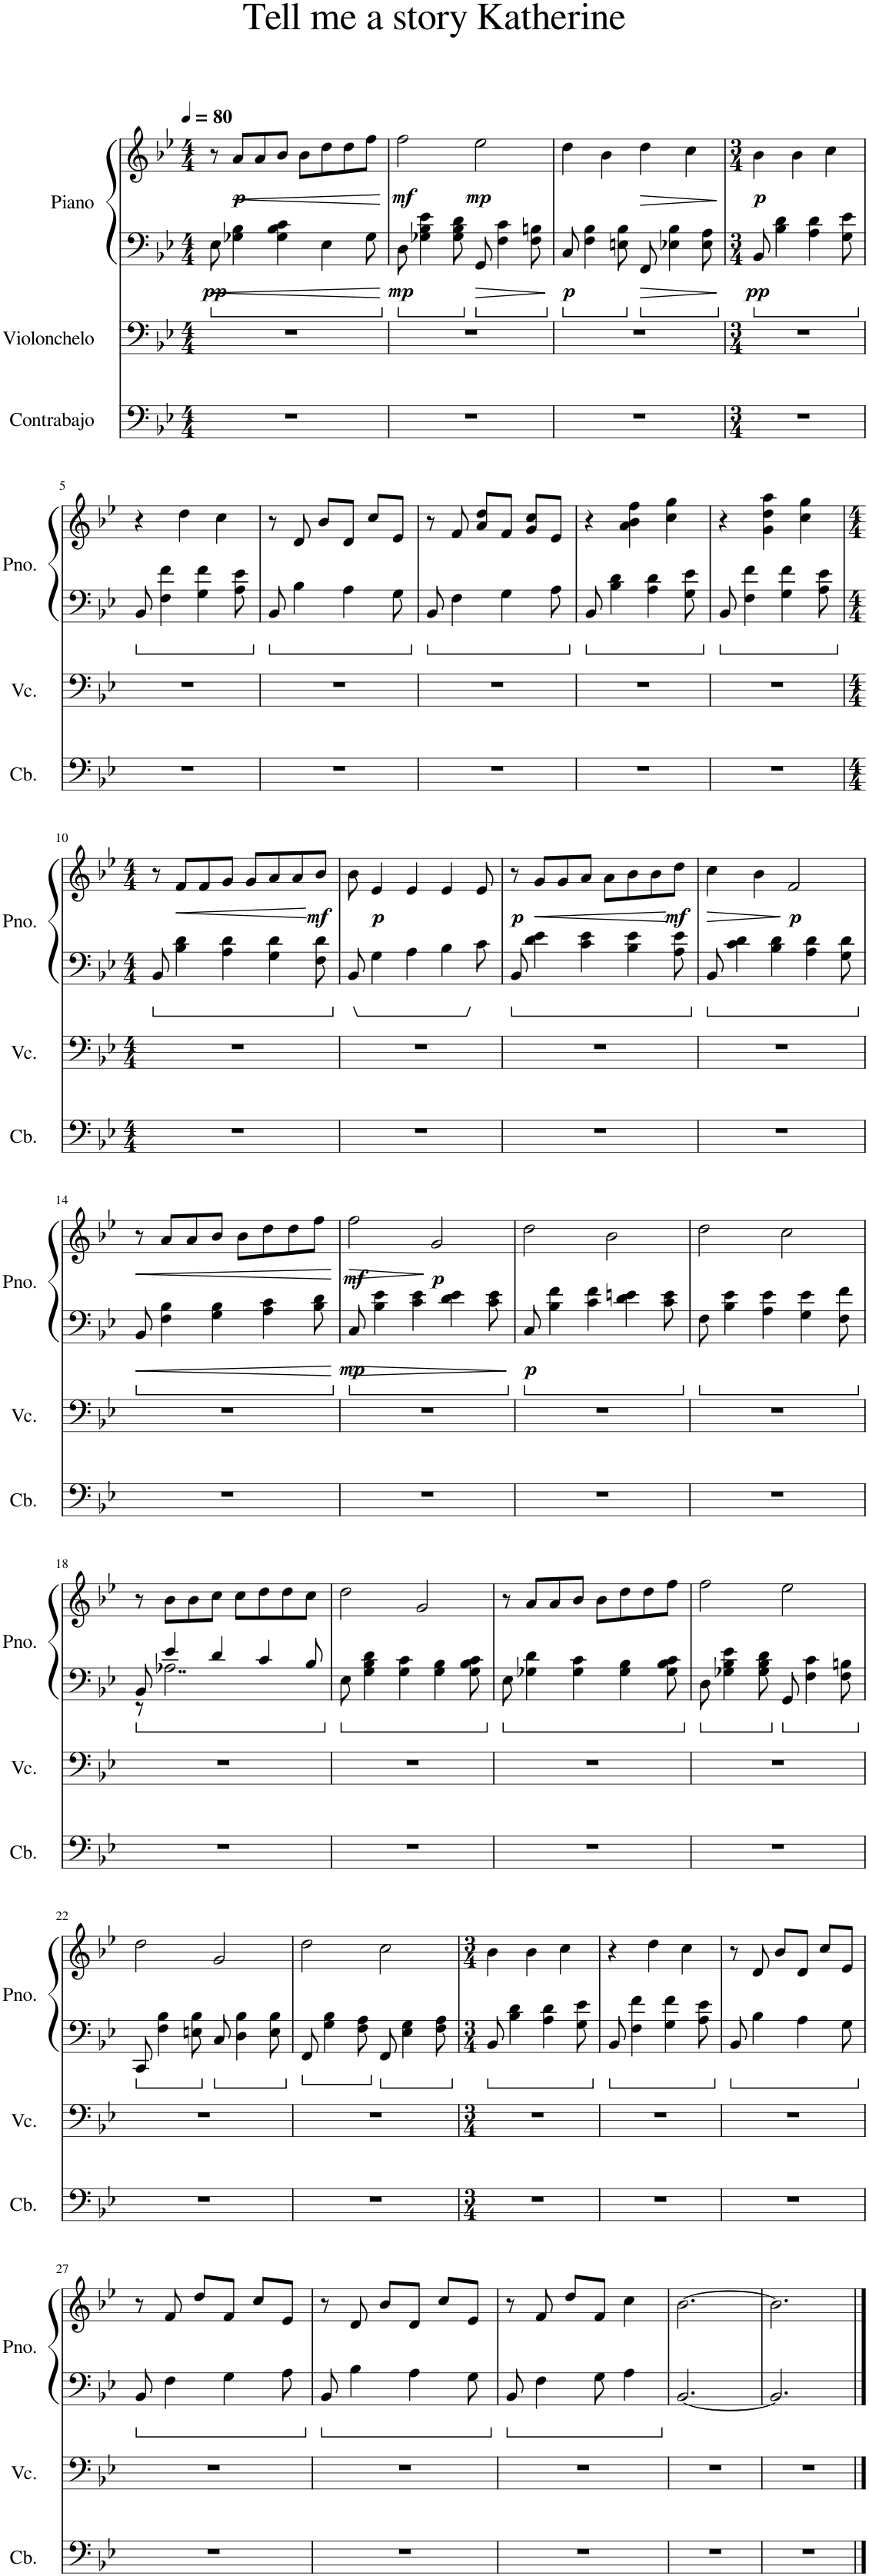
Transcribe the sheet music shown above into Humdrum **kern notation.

**kern	**kern	**kern	**kern	**dynam
*part3	*part2	*part1	*part1	*part1
*staff4	*staff3	*staff2	*staff1	*staff1/2
*I"Contrabajo	*I"Violonchelo	*I"Piano	*	*
*I'Cb.	*I'Vc.	*I'Pno.	*	*
*clefF4	*clefF4	*clefF4	*clefG2	*
*Trd7c12	*	*	*	*
*k[b-e-]	*k[b-e-]	*k[b-e-]	*k[b-e-]	*
*M4/4	*M4/4	*M4/4	*M4/4	*
*MM80	*MM80	*MM80	*MM80	*
=1	=1	=1	=1	=1
!	!	!	!	!LO:DY:b=2
1r	1r	8E-\	8r	pp
!	!	!	!	!LO:HP:b
!	!	!	!	!LO:DY:n=1:b
.	.	4G-X\ 4B-\	8a/L	< p
.	.	.	8a/	.
.	.	4G-\ 4B-\ 4c\	8b-/J	.
.	.	.	8b-\L	.
.	.	4E-\	8dd\	.
.	.	.	8dd\	.
.	.	8G-\	8ff\J	.
.	.	.	.	[
=2	=2	=2	=2	=2
!	!	!	!	!LO:DY:b=2
!	!	!	!	!LO:DY:n=1:b
1r	1r	8D\	2ff\	mp mf
.	.	4G-X\ 4B-\ 4e-\	.	.
.	.	8G-\ 8B-\ 8d\	.	.
!	!	!	!	!LO:DY:n=2:b
.	.	8GG/	2ee-\	mp
.	.	4F\ 4c\	.	.
.	.	8F\ 8Bn\	.	.
=3	=3	=3	=3	=3
!	!	!	!	!LO:DY:b=2
1r	1r	8C/	4dd\	p
.	.	4F\ 4B-\	.	.
.	.	.	4b-\	.
.	.	8En\ 8B-\	.	.
!	!	!	!	!LO:HP:b
.	.	8FF/	4dd\	>
.	.	4E-X\ 4B-\	.	.
.	.	.	4cc\	.
.	.	8E-\ 8A\	.	.
.	.	.	.	]
=4	=4	=4	=4	=4
*M3/4	*M3/4	*M3/4	*M3/4	*
!	!	!	!	!LO:DY:b=2
!	!	!	!	!LO:DY:n=1:b
2.r	2.r	8BB-/	4b-\	pp p
.	.	4B-\ 4d\	.	.
.	.	.	4b-\	.
.	.	4A\ 4d\	.	.
.	.	.	4cc\	.
.	.	8G\ 8e-\	.	.
!!LO:LB:g=z
=5	=5	=5	=5	=5
2.r	2.r	8BB-/	4r	.
.	.	4F\ 4f\	.	.
.	.	.	4dd\	.
.	.	4G\ 4f\	.	.
.	.	.	4cc\	.
.	.	8A\ 8e-\	.	.
=6	=6	=6	=6	=6
2.r	2.r	8BB-/	8r	.
.	.	4B-\	8d/	.
.	.	.	8b-/L	.
.	.	4A\	8d/J	.
.	.	.	8cc/L	.
.	.	8G\	8e-/J	.
=7	=7	=7	=7	=7
2.r	2.r	8BB-/	8r	.
.	.	4F\	8f/	.
.	.	.	8a/ 8dd/L	.
.	.	4G\	8f/J	.
.	.	.	8g/ 8cc/L	.
.	.	8A\	8e-/J	.
=8	=8	=8	=8	=8
2.r	2.r	8BB-/	4r	.
.	.	4B-\ 4d\	.	.
.	.	.	4a\ 4b-\ 4ff\	.
.	.	4A\ 4d\	.	.
.	.	.	4cc\ 4gg\	.
.	.	8G\ 8e-\	.	.
=9	=9	=9	=9	=9
2.r	2.r	8BB-/	4r	.
.	.	4F\ 4f\	.	.
.	.	.	4g\ 4dd\ 4aa\	.
.	.	4G\ 4f\	.	.
.	.	.	4cc\ 4gg\	.
.	.	8A\ 8e-\	.	.
!!LO:LB:g=z
=10	=10	=10	=10	=10
*M4/4	*M4/4	*M4/4	*M4/4	*
1r	1r	8BB-/	8r	.
!	!	!	!	!LO:HP:b
.	.	4B-\ 4d\	8f/L	<
.	.	.	8f/	.
.	.	4A\ 4d\	8g/J	.
.	.	.	8g/L	.
.	.	4G\ 4d\	8a/	.
.	.	.	8a/	.
!	!	!	!	!LO:DY:n=1:b
.	.	8F\ 8d\	8b-/J	[ mf
=11	=11	=11	=11	=11
1r	1r	8BB-/	8b-\	.
!	!	!	!	!LO:DY:b
.	.	4G\	4e-/	p
.	.	4A\	4e-/	.
.	.	4B-\	4e-/	.
.	.	8c\	8e-/	.
=12	=12	=12	=12	=12
!	!	!	!	!LO:DY:b
1r	1r	8BB-/	8r	p
!	!	!	!	!LO:HP:b
.	.	4d\ 4e-\	8g/L	<
.	.	.	8g/	.
.	.	4c\ 4e-\	8a/J	.
.	.	.	8a\L	.
.	.	4B-\ 4e-\	8b-\	.
.	.	.	8b-\	.
!	!	!	!	!LO:DY:n=1:b
.	.	8A\ 8e-\	8dd\J	[ mf
=13	=13	=13	=13	=13
!	!	!	!	!LO:HP:b
1r	1r	8BB-/	4cc\	>
.	.	4c\ 4d\	.	.
.	.	.	4b-\	.
.	.	4B-\ 4d\	.	.
!	!	!	!	!LO:DY:n=1:b
.	.	.	2f/	] p
.	.	4A\ 4d\	.	.
.	.	8G\ 8d\	.	.
!!LO:LB:g=z
=14	=14	=14	=14	=14
!	!	!	!	!LO:HP:b
1r	1r	8BB-/	8r	<
.	.	4F\ 4B-\	8a/L	.
.	.	.	8a/	.
.	.	4G\ 4B-\	8b-/J	.
.	.	.	8b-\L	.
.	.	4A\ 4c\	8dd\	.
.	.	.	8dd\	.
.	.	8B-\ 8d\	8ff\J	.
.	.	.	.	[
=15	=15	=15	=15	=15
!	!	!	!	!LO:HP:b
!	!	!	!	!LO:DY:n=1:b=2
!	!	!	!	!LO:DY:n=2:b
1r	1r	8C/	2ff\	> mp mf
.	.	4B-\ 4e-\	.	.
.	.	4c\ 4e-\	.	.
!	!	!	!	!LO:DY:n=3:b
.	.	.	2g/	] p
.	.	4d\ 4e-\	.	.
.	.	8c\ 8e-\	.	.
=16	=16	=16	=16	=16
!	!	!	!	!LO:DY:b=2
1r	1r	8C/	2dd\	p
.	.	4B-\ 4f\	.	.
.	.	4c\ 4f\	.	.
.	.	.	2b-\	.
.	.	4d\ 4en\	.	.
.	.	8c\ 8e\	.	.
=17	=17	=17	=17	=17
1r	1r	8F\	2dd\	.
.	.	4B-\ 4e-\	.	.
.	.	4A\ 4e-\	.	.
.	.	.	2cc\	.
.	.	4G\ 4e-\	.	.
.	.	8F\ 8f\	.	.
!!LO:LB:g=z
=18	=18	=18	=18	=18
*	*	*^	*	*
1r	1r	8BB-/	8r	8r	.
.	.	4e-/	2..A-X\	8b-\L	.
.	.	.	.	8b-\	.
.	.	4d/	.	8cc\J	.
.	.	.	.	8cc\L	.
.	.	4c/	.	8dd\	.
.	.	.	.	8dd\	.
.	.	8B-/	.	8cc\J	.
*	*	*v	*v	*	*
=19	=19	=19	=19	=19
1r	1r	8E-\	2dd\	.
.	.	4G\ 4B-\ 4d\	.	.
.	.	4G\ 4c\	.	.
.	.	.	2g/	.
.	.	4G\ 4B-\	.	.
.	.	8G\ 8B-\ 8c\	.	.
=20	=20	=20	=20	=20
1r	1r	8E-\	8r	.
.	.	4G-X\ 4d\	8a/L	.
.	.	.	8a/	.
.	.	4G-\ 4c\	8b-/J	.
.	.	.	8b-\L	.
.	.	4G-\ 4B-\	8dd\	.
.	.	.	8dd\	.
.	.	8G-\ 8B-\ 8c\	8ff\J	.
=21	=21	=21	=21	=21
1r	1r	8D\	2ff\	.
.	.	4G-X\ 4B-\ 4e-\	.	.
.	.	8G-\ 8B-\ 8d\	.	.
.	.	8GG/	2ee-\	.
.	.	4F\ 4c\	.	.
.	.	8F\ 8Bn\	.	.
!!LO:LB:g=z
=22	=22	=22	=22	=22
1r	1r	8CC/	2dd\	.
.	.	4F\ 4B-\	.	.
.	.	8En\ 8B-\	.	.
.	.	8C/	2g/	.
.	.	4D\ 4B-\	.	.
.	.	8E\ 8B-\	.	.
=23	=23	=23	=23	=23
1r	1r	8FF/	2dd\	.
.	.	4G\ 4B-\	.	.
.	.	8F\ 8A\	.	.
.	.	8FF/	2cc\	.
.	.	4E-\ 4G\	.	.
.	.	8F\ 8A\	.	.
=24	=24	=24	=24	=24
*M3/4	*M3/4	*M3/4	*M3/4	*
2.r	2.r	8BB-/	4b-\	.
.	.	4B-\ 4d\	.	.
.	.	.	4b-\	.
.	.	4A\ 4d\	.	.
.	.	.	4cc\	.
.	.	8G\ 8e-\	.	.
=25	=25	=25	=25	=25
2.r	2.r	8BB-/	4r	.
.	.	4F\ 4f\	.	.
.	.	.	4dd\	.
.	.	4G\ 4f\	.	.
.	.	.	4cc\	.
.	.	8A\ 8e-\	.	.
=26	=26	=26	=26	=26
2.r	2.r	8BB-/	8r	.
.	.	4B-\	8d/	.
.	.	.	8b-/L	.
.	.	4A\	8d/J	.
.	.	.	8cc/L	.
.	.	8G\	8e-/J	.
!!LO:LB:g=z
=27	=27	=27	=27	=27
2.r	2.r	8BB-/	8r	.
.	.	4F\	8f/	.
.	.	.	8dd/L	.
.	.	4G\	8f/J	.
.	.	.	8cc/L	.
.	.	8A\	8e-/J	.
=28	=28	=28	=28	=28
2.r	2.r	8BB-/	8r	.
.	.	4B-\	8d/	.
.	.	.	8b-/L	.
.	.	4A\	8d/J	.
.	.	.	8cc/L	.
.	.	8G\	8e-/J	.
=29	=29	=29	=29	=29
2.r	2.r	8BB-/	8r	.
.	.	4F\	8f/	.
.	.	.	8dd/L	.
.	.	8G\	8f/J	.
.	.	4A\	4cc\	.
=30	=30	=30	=30	=30
2.r	2.r	[2.BB-/	[2.b-\	.
=31	=31	=31	=31	=31
2.r	2.r	2.BB-/]	2.b-\]	.
==	==	==	==	==
*-	*-	*-	*-	*-
